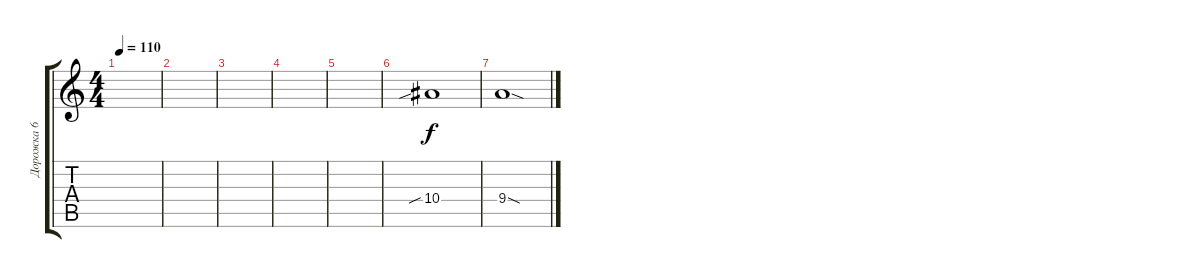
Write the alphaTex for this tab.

\track ("Дорожка 6" "Дорожка 6") {instrument overdrivenguitar}
\staff {score tabs}
\tuning (D4 A3 F3 C3 G2 D2) {hide}
\ts (4 4)
\tempo 110
\clef g2
\ks c
|
|
|
|
|
10.4{sib}.1 |
9.4{sod}.1
